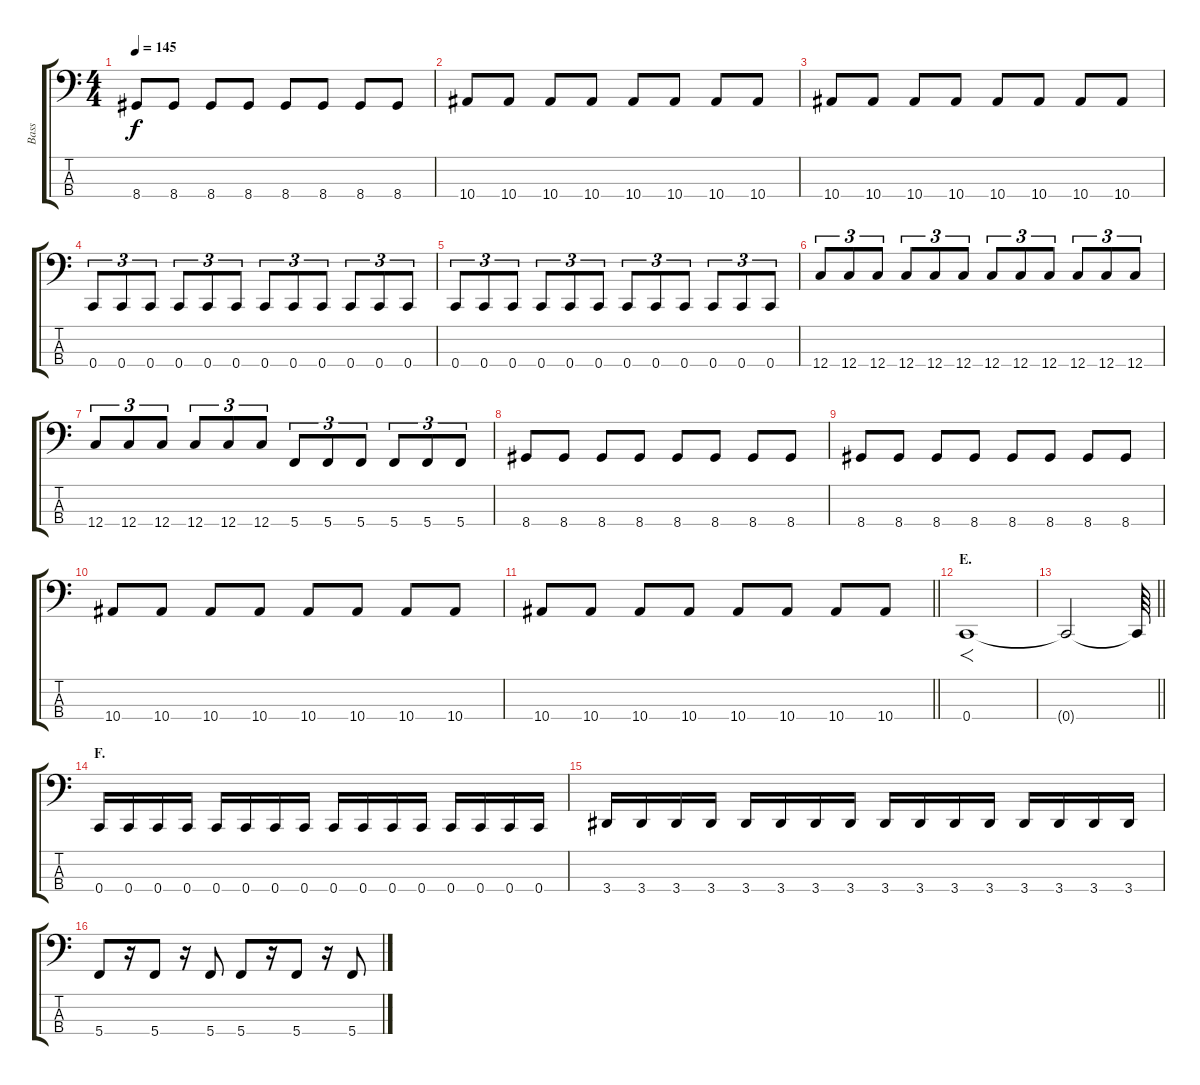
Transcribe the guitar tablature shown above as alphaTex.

\track ("Bass" "Bass") {instrument electricbasspick}
\staff {score tabs}
\tuning (F2 C2 G1 C1) {hide}
\ts (4 4)
\tempo 145
\clef f4
\ks c
8.4.8{dy f} 8.4.8 8.4.8 8.4.8 8.4.8 8.4.8 8.4.8 8.4.8 |
10.4.8 10.4.8 10.4.8 10.4.8 10.4.8 10.4.8 10.4.8 10.4.8 |
10.4.8 10.4.8 10.4.8 10.4.8 10.4.8 10.4.8 10.4.8 10.4.8 |
0.4.8{tu (3 2)} 0.4.8{tu (3 2)} 0.4.8{tu (3 2)} 0.4.8{tu (3 2)} 0.4.8{tu (3 2)} 0.4.8{tu (3 2)} 0.4.8{tu (3 2)} 0.4.8{tu (3 2)} 0.4.8{tu (3 2)} 0.4.8{tu (3 2)} 0.4.8{tu (3 2)} 0.4.8{tu (3 2)} |
0.4.8{tu (3 2)} 0.4.8{tu (3 2)} 0.4.8{tu (3 2)} 0.4.8{tu (3 2)} 0.4.8{tu (3 2)} 0.4.8{tu (3 2)} 0.4.8{tu (3 2)} 0.4.8{tu (3 2)} 0.4.8{tu (3 2)} 0.4.8{tu (3 2)} 0.4.8{tu (3 2)} 0.4.8{tu (3 2)} |
12.4.8{tu (3 2)} 12.4.8{tu (3 2)} 12.4.8{tu (3 2)} 12.4.8{tu (3 2)} 12.4.8{tu (3 2)} 12.4.8{tu (3 2)} 12.4.8{tu (3 2)} 12.4.8{tu (3 2)} 12.4.8{tu (3 2)} 12.4.8{tu (3 2)} 12.4.8{tu (3 2)} 12.4.8{tu (3 2)} |
12.4.8{tu (3 2)} 12.4.8{tu (3 2)} 12.4.8{tu (3 2)} 12.4.8{tu (3 2)} 12.4.8{tu (3 2)} 12.4.8{tu (3 2)} 5.4.8{tu (3 2)} 5.4.8{tu (3 2)} 5.4.8{tu (3 2)} 5.4.8{tu (3 2)} 5.4.8{tu (3 2)} 5.4.8{tu (3 2)} |
8.4.8 8.4.8 8.4.8 8.4.8 8.4.8 8.4.8 8.4.8 8.4.8 |
8.4.8 8.4.8 8.4.8 8.4.8 8.4.8 8.4.8 8.4.8 8.4.8 |
10.4.8 10.4.8 10.4.8 10.4.8 10.4.8 10.4.8 10.4.8 10.4.8 |
\barLineRight lightlight
10.4.8 10.4.8 10.4.8 10.4.8 10.4.8 10.4.8 10.4.8 10.4.8 |
\section ("" "E.")
0.4.1{f} |
\barLineRight lightlight
0.4{t}.2 0.4{t}.64 |
\section ("" "F.")
0.4.16 0.4.16 0.4.16 0.4.16 0.4.16 0.4.16 0.4.16 0.4.16 0.4.16 0.4.16 0.4.16 0.4.16 0.4.16 0.4.16 0.4.16 0.4.16 |
3.4.16 3.4.16 3.4.16 3.4.16 3.4.16 3.4.16 3.4.16 3.4.16 3.4.16 3.4.16 3.4.16 3.4.16 3.4.16 3.4.16 3.4.16 3.4.16 |
5.4.8 r.16 5.4.8 r.16 5.4.8 5.4.8 r.16 5.4.8 r.16 5.4.8
